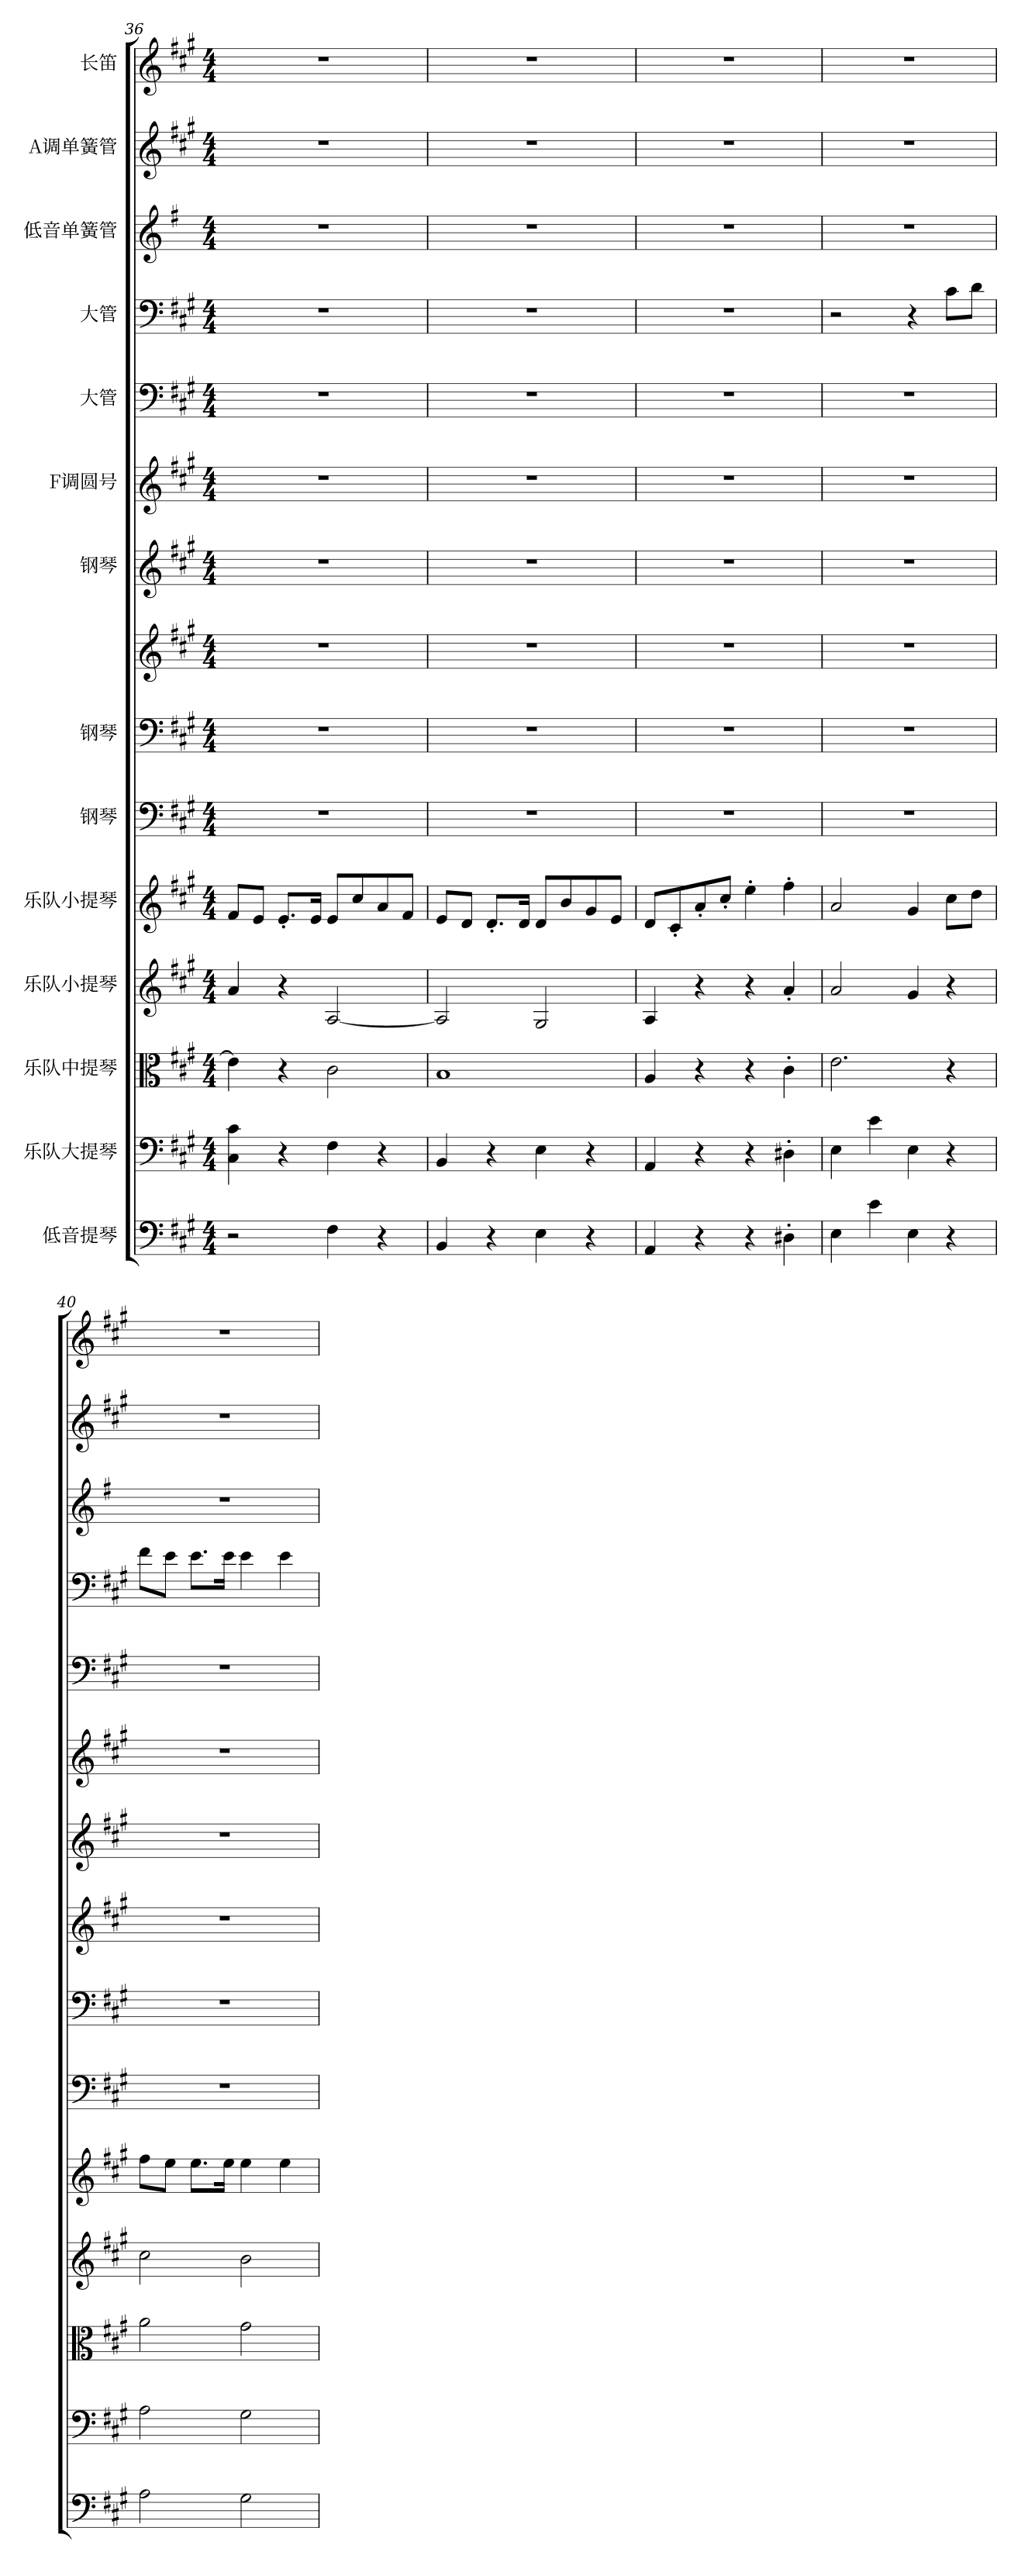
**kern	**kern	**kern	**kern	**kern	**kern	**kern	**kern	**kern	**kern	**kern	**kern	**kern	**kern	**kern
*part14	*part13	*part12	*part11	*part10	*part9	*part8	*part8	*part7	*part6	*part5	*part4	*part3	*part2	*part1
*staff15	*staff14	*staff13	*staff12	*staff11	*staff10	*staff9	*staff8	*staff7	*staff6	*staff5	*staff4	*staff3	*staff2	*staff1
*I"低音提琴	*I"乐队大提琴	*I"乐队中提琴	*I"乐队小提琴	*I"乐队小提琴	*I"钢琴	*I"钢琴	*	*I"钢琴	*I"F调圆号	*I"大管	*I"大管	*I"低音单簧管	*I"A调单簧管	*I"长笛
!!LO:PB:g=z
*clefF4	*clefF4	*clefC3	*clefG2	*clefG2	*clefF4	*clefF4	*clefG2	*clefG2	*clefG2	*clefF4	*clefF4	*clefG2	*clefG2	*clefG2
*ITrd7c12	*	*	*	*	*	*	*	*	*ITrd4c7	*	*	*ITrd8c14	*ITrd2c3	*
*k[f#c#g#]	*k[f#c#g#]	*k[f#c#g#]	*k[f#c#g#]	*k[f#c#g#]	*k[f#c#g#]	*k[f#c#g#]	*k[f#c#g#]	*k[f#c#g#]	*k[f#c#]	*k[f#c#g#]	*k[f#c#g#]	*k[f#]	*k[f#c#g#d#a#e#]	*k[f#c#g#]
*M4/4	*M4/4	*M4/4	*M4/4	*M4/4	*M4/4	*M4/4	*M4/4	*M4/4	*M4/4	*M4/4	*M4/4	*M4/4	*M4/4	*M4/4
=36	=36	=36	=36	=36	=36	=36	=36	=36	=36	=36	=36	=36	=36	=36
2r	4C#\ 4c#\	4e\]	4a/	8f#/L	1r	1r	1r	1r	1r	1r	1r	1r	1r	1r
.	.	.	.	8e/J	.	.	.	.	.	.	.	.	.	.
.	4r	4r	4r	8.e'/L	.	.	.	.	.	.	.	.	.	.
.	.	.	.	16e/Jk	.	.	.	.	.	.	.	.	.	.
4FF#\	4F#\	2c#\	[2A/	8e/L	.	.	.	.	.	.	.	.	.	.
.	.	.	.	8cc#/	.	.	.	.	.	.	.	.	.	.
4r	4r	.	.	8a/	.	.	.	.	.	.	.	.	.	.
.	.	.	.	8f#/J	.	.	.	.	.	.	.	.	.	.
=37	=37	=37	=37	=37	=37	=37	=37	=37	=37	=37	=37	=37	=37	=37
4BBB/	4BB/	1B	2A/]	8e/L	1r	1r	1r	1r	1r	1r	1r	1r	1r	1r
.	.	.	.	8d/J	.	.	.	.	.	.	.	.	.	.
4r	4r	.	.	8.d'/L	.	.	.	.	.	.	.	.	.	.
.	.	.	.	16d/Jk	.	.	.	.	.	.	.	.	.	.
4EE\	4E\	.	2G#/	8d/L	.	.	.	.	.	.	.	.	.	.
.	.	.	.	8b/	.	.	.	.	.	.	.	.	.	.
4r	4r	.	.	8g#/	.	.	.	.	.	.	.	.	.	.
.	.	.	.	8e/J	.	.	.	.	.	.	.	.	.	.
=38	=38	=38	=38	=38	=38	=38	=38	=38	=38	=38	=38	=38	=38	=38
4AAA/	4AA/	4A/	4A/	8d/L	1r	1r	1r	1r	1r	1r	1r	1r	1r	1r
.	.	.	.	8c#'/	.	.	.	.	.	.	.	.	.	.
4r	4r	4r	4r	8a'/	.	.	.	.	.	.	.	.	.	.
.	.	.	.	8cc#'/J	.	.	.	.	.	.	.	.	.	.
4r	4r	4r	4r	4ee'\	.	.	.	.	.	.	.	.	.	.
4DD#X'\	4D#X'\	4c#'\	4a'/	4ff#'\	.	.	.	.	.	.	.	.	.	.
=39	=39	=39	=39	=39	=39	=39	=39	=39	=39	=39	=39	=39	=39	=39
*	*	*	*	*	*	*	*	*	*	*	*	*	*	*MM116
4EE\	4E\	2.e\	2a/	2a/	1r	1r	1r	1r	1r	1r	2r	1r	1r	1r
4E\	4e\	.	.	.	.	.	.	.	.	.	.	.	.	.
4EE\	4E\	.	4g#/	4g#/	.	.	.	.	.	.	4r	.	.	.
4r	4r	4r	4r	8cc#\L	.	.	.	.	.	.	8c#\L	.	.	.
.	.	.	.	8dd\J	.	.	.	.	.	.	8d\J	.	.	.
=40	=40	=40	=40	=40	=40	=40	=40	=40	=40	=40	=40	=40	=40	=40
*	*	*	*	*	*	*	*	*	*	*	*	*	*	*MM120
2AA\	2A\	2a\	2cc#\	8ff#\L	1r	1r	1r	1r	1r	1r	8f#\L	1r	1r	1r
.	.	.	.	8ee\J	.	.	.	.	.	.	8e\J	.	.	.
.	.	.	.	8.ee\L	.	.	.	.	.	.	8.e\L	.	.	.
.	.	.	.	16ee\Jk	.	.	.	.	.	.	16e\Jk	.	.	.
2GG#\	2G#\	2g#\	2b\	4ee\	.	.	.	.	.	.	4e\	.	.	.
.	.	.	.	4ee\	.	.	.	.	.	.	4e\	.	.	.
=	=	=	=	=	=	=	=	=	=	=	=	=	=	=
*-	*-	*-	*-	*-	*-	*-	*-	*-	*-	*-	*-	*-	*-	*-
